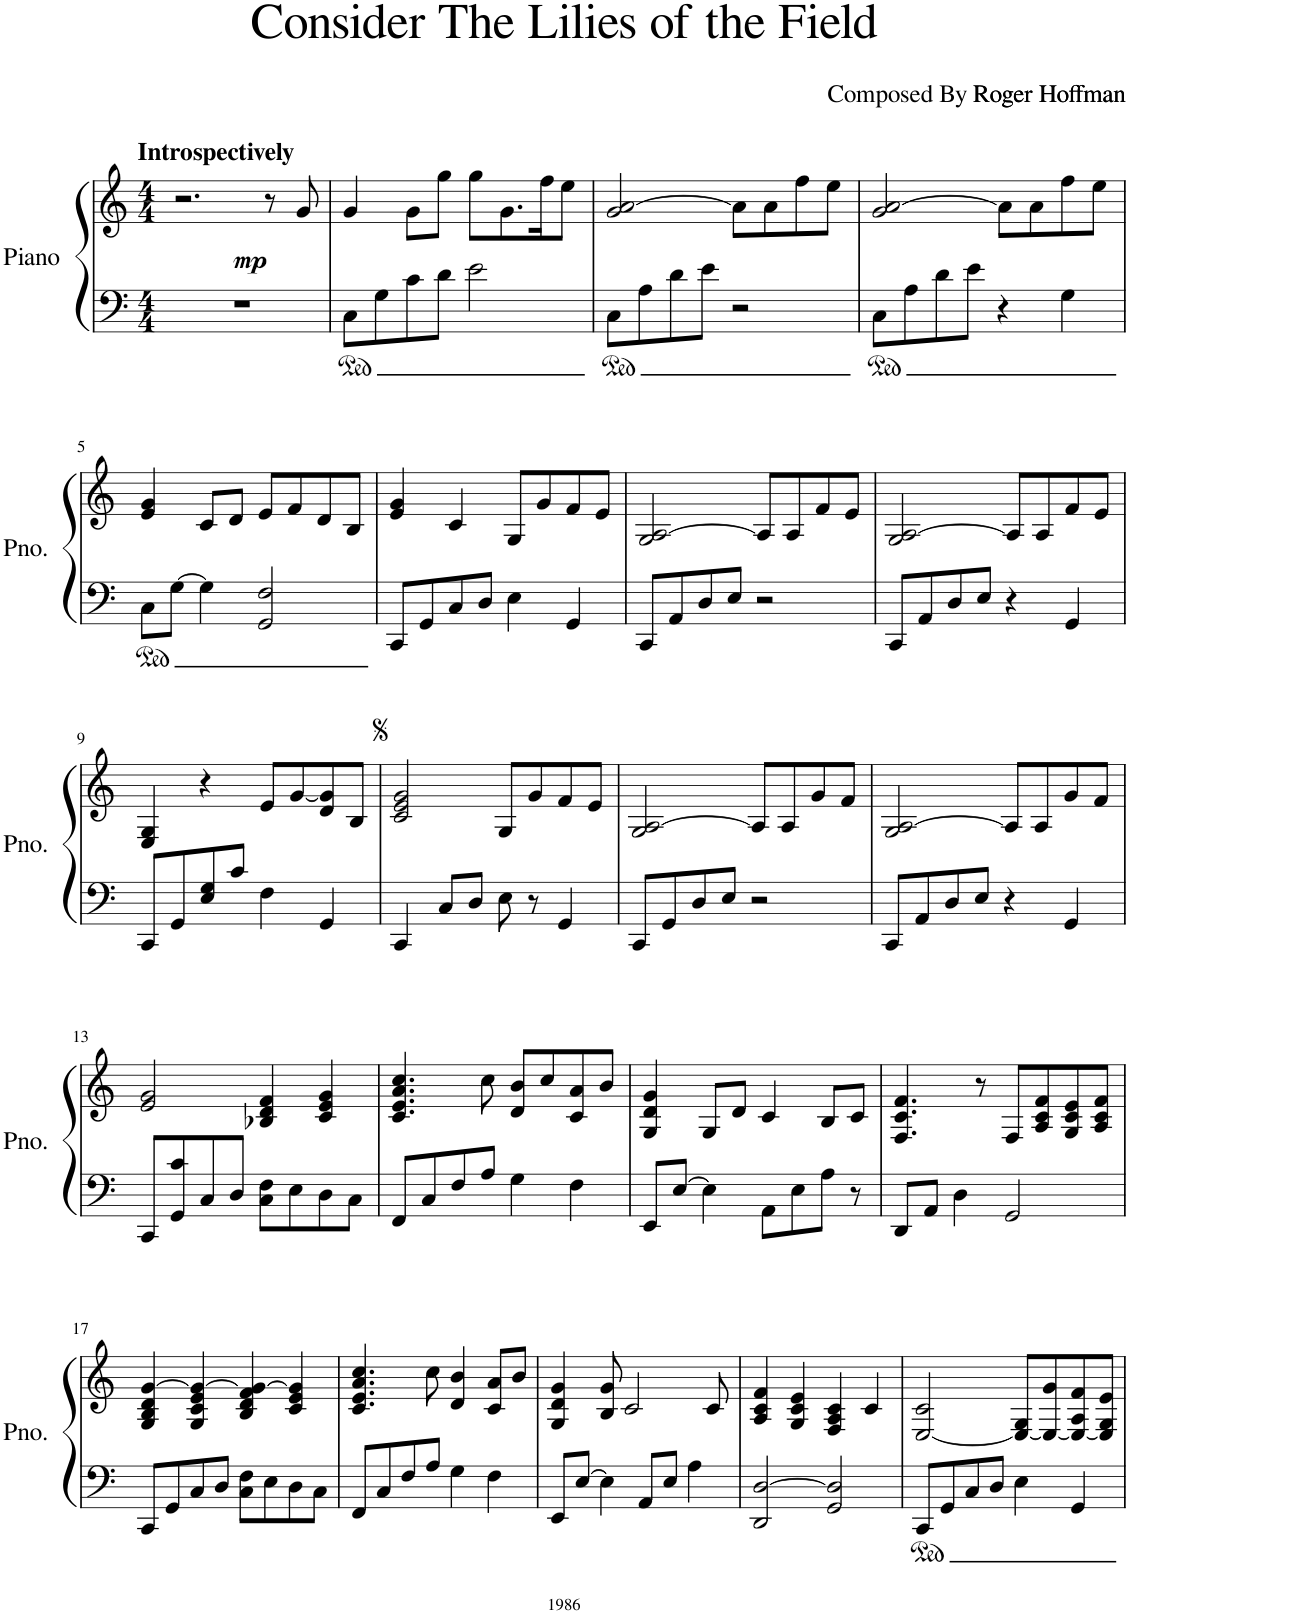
**kern	**kern	**dynam
*part1	*part1	*part1
*staff2	*staff1	*staff1/2
*I"Piano	*	*
*I'Pno.	*	*
*clefF4	*clefG2	*
*k[]	*k[]	*
*M4/4	*M4/4	*
=1	=1	=1
!	!LO:TX:a:B:t=Introspectively	!
!	!	!LO:DY:b
1r	2.r	mp
.	8r	.
.	8g/	.
=2	=2	=2
8C\L	4g/	.
8G\	.	.
8c\	8g\L	.
8d\J	8gg\J	.
2e\	8gg\L	.
.	8.g\	.
.	16ff\K	.
.	8ee\J	.
=3	=3	=3
8C\L	2g/ [2a/	.
8A\	.	.
8d\	.	.
8e\J	.	.
2r	8a\L]	.
.	8a\	.
.	8ff\	.
.	8ee\J	.
=4	=4	=4
8C\L	2g/ [2a/	.
8A\	.	.
8d\	.	.
8e\J	.	.
4r	8a\L]	.
.	8a\	.
4G\	8ff\	.
.	8ee\J	.
!!LO:LB:g=z
=5	=5	=5
8C\L	4e/ 4g/	.
[8G\J	.	.
4G\]	8c/L	.
.	8d/J	.
2GG/ 2F/	8e/L	.
.	8f/	.
.	8d/	.
.	8B/J	.
=6	=6	=6
8CC/L	4e/ 4g/	.
8GG/	.	.
8C/	4c/	.
8D/J	.	.
4E\	8G/L	.
.	8g/	.
4GG/	8f/	.
.	8e/J	.
=7	=7	=7
8CC/L	2G/ [2A/	.
8AA/	.	.
8D/	.	.
8E/J	.	.
2r	8A/L]	.
.	8A/	.
.	8f/	.
.	8e/J	.
=8	=8	=8
8CC/L	2G/ [2A/	.
8AA/	.	.
8D/	.	.
8E/J	.	.
4r	8A/L]	.
.	8A/	.
4GG/	8f/	.
.	8e/J	.
!!LO:LB:g=z
=9	=9	=9
8CC/L	4E/ 4G/	.
8GG/	.	.
8E/ 8G/	4r	.
8c/J	.	.
4F\	8e/L	.
.	[8g/	.
4GG/	8d/ 8g/]	.
.	8B/J	.
=10	=10	=10
4CC/	2c/ 2e/ 2g/	.
8C/L	.	.
8D/J	.	.
8E\	8G/L	.
8r	8g/	.
4GG/	8f/	.
.	8e/J	.
=11	=11	=11
8CC/L	2G/ [2A/	.
8GG/	.	.
8D/	.	.
8E/J	.	.
2r	8A/L]	.
.	8A/	.
.	8g/	.
.	8f/J	.
=12	=12	=12
8CC/L	2G/ [2A/	.
8AA/	.	.
8D/	.	.
8E/J	.	.
4r	8A/L]	.
.	8A/	.
4GG/	8g/	.
.	8f/J	.
!!LO:LB:g=z
=13	=13	=13
8CC/L	2e/ 2g/	.
8GG/ 8c/	.	.
8C/	.	.
8D/J	.	.
8C\ 8F\L	4B-X/ 4d/ 4f/	.
8E\	.	.
8D\	4c/ 4e/ 4g/	.
8C\J	.	.
=14	=14	=14
8FF/L	4.c/ 4.e/ 4.a/ 4.cc/	.
8C/	.	.
8F/	.	.
8A/J	8cc\	.
4G\	8d/ 8b/L	.
.	8cc/	.
4F\	8c/ 8a/	.
.	8b/J	.
=15	=15	=15
8EE/L	4G/ 4d/ 4g/	.
[8E/J	.	.
4E\]	8G/L	.
.	8d/J	.
8AA\L	4c/	.
8E\	.	.
8A\J	8B/L	.
8r	8c/J	.
=16	=16	=16
8DD/L	4.F/ 4.c/ 4.f/	.
8AA/J	.	.
4D\	.	.
.	8r	.
2GG/	8F/L	.
.	8A/ 8c/ 8f/	.
.	8G/ 8c/ 8e/	.
.	8A/ 8c/ 8f/J	.
!!LO:LB:g=z
=17	=17	=17
8CC/L	4G/ 4B/ 4d/ [4g/	.
8GG/	.	.
8C/	4G/ 4c/ 4e/ 4g/_	.
8D/J	.	.
8C\ 8F\L	4B/ 4d/ 4f/ 4g/_	.
8E\	.	.
8D\	4c/ 4e/ 4g/]	.
8C\J	.	.
=18	=18	=18
8FF/L	4.c/ 4.e/ 4.a/ 4.cc/	.
8C/	.	.
8F/	.	.
8A/J	8cc\	.
4G\	4d/ 4b/	.
4F\	8c/ 8a/L	.
.	8b/J	.
=19	=19	=19
8EE/L	4G/ 4d/ 4g/	.
[8E/J	.	.
4E\]	8B/ 8g/	.
.	2c/	.
8AA/L	.	.
8E/J	.	.
4A\	.	.
.	8c/	.
=20	=20	=20
2DD/ [2D/	4A/ 4c/ 4f/	.
.	4G/ 4c/ 4e/	.
2GG/ 2D/]	4F/ 4A/ 4c/	.
.	4c/	.
=21	=21	=21
8CC/L	[2E/ 2c/	.
8GG/	.	.
8C/	.	.
8D/J	.	.
4E\	8E/_ 8G/L	.
.	8E/_ 8g/	.
4GG/	8E/_ 8A/ 8f/	.
.	8E/] 8G/ 8e/J	.
=	=	=
*-	*-	*-
